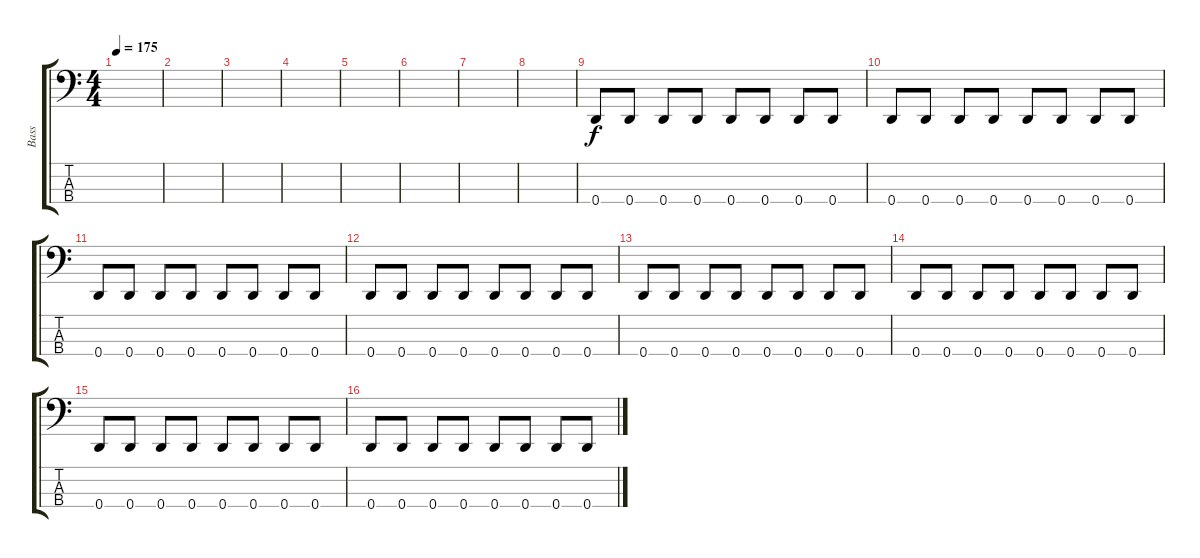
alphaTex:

\track ("Bass" "Bass") {instrument electricbasspick}
\staff {score tabs}
\tuning (G2 D2 A1 D1) {hide}
\ts (4 4)
\tempo 175
\clef f4
\ks c
|
|
|
|
|
|
|
|
0.4.8 0.4.8 0.4.8 0.4.8 0.4.8 0.4.8 0.4.8 0.4.8 |
0.4.8 0.4.8 0.4.8 0.4.8 0.4.8 0.4.8 0.4.8 0.4.8 |
0.4.8 0.4.8 0.4.8 0.4.8 0.4.8 0.4.8 0.4.8 0.4.8 |
0.4.8 0.4.8 0.4.8 0.4.8 0.4.8 0.4.8 0.4.8 0.4.8 |
0.4.8 0.4.8 0.4.8 0.4.8 0.4.8 0.4.8 0.4.8 0.4.8 |
0.4.8 0.4.8 0.4.8 0.4.8 0.4.8 0.4.8 0.4.8 0.4.8 |
0.4.8 0.4.8 0.4.8 0.4.8 0.4.8 0.4.8 0.4.8 0.4.8 |
0.4.8 0.4.8 0.4.8 0.4.8 0.4.8 0.4.8 0.4.8 0.4.8
